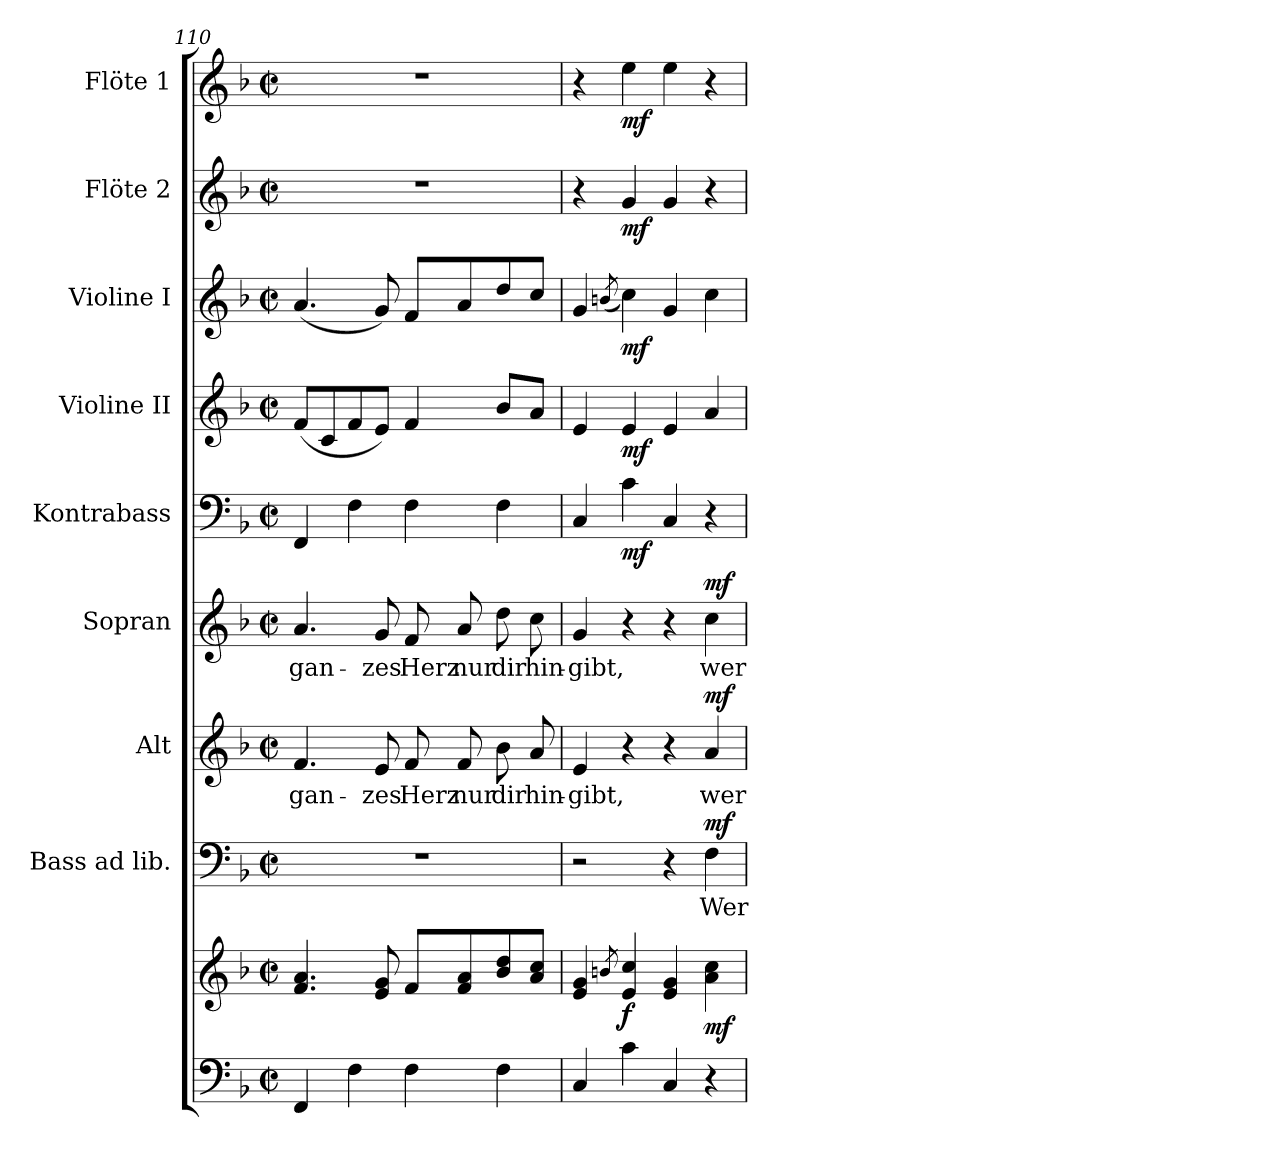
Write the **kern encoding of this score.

**kern	**kern	**dynam	**kern	**text	**dynam	**kern	**text	**dynam	**kern	**text	**dynam	**kern	**dynam	**kern	**dynam	**kern	**dynam	**kern	**dynam	**kern	**dynam
*part9	*part9	*part9	*part8	*part8	*part8	*part7	*part7	*part7	*part6	*part6	*part6	*part5	*part5	*part4	*part4	*part3	*part3	*part2	*part2	*part1	*part1
*staff10	*staff9	*staff9/10	*staff8	*staff8	*staff8	*staff7	*staff7	*staff7	*staff6	*staff6	*staff6	*staff5	*staff5	*staff4	*staff4	*staff3	*staff3	*staff2	*staff2	*staff1	*staff1
*	*	*	*I"Bass ad lib.	*	*	*I"Alt	*	*	*I"Sopran	*	*	*I"Kontrabass	*	*I"Violine II	*	*I"Violine I	*	*I"Flöte 2	*	*I"Flöte 1	*
*	*	*	*I'B.	*	*	*I'A.	*	*	*I'S.	*	*	*I'Kb.	*	*I'Vl. II	*	*I'Vl. I	*	*I'Fl. 2	*	*I'Fl. 1	*
*clefF4	*clefG2	*	*clefF4	*	*	*clefG2	*	*	*clefG2	*	*	*clefF4	*	*clefG2	*	*clefG2	*	*clefG2	*	*clefG2	*
*	*	*	*	*	*	*	*	*	*	*	*	*ITrd7c12	*	*	*	*	*	*	*	*	*
*k[b-]	*k[b-]	*	*k[b-]	*	*	*k[b-]	*	*	*k[b-]	*	*	*k[b-]	*	*k[b-]	*	*k[b-]	*	*k[b-]	*	*k[b-]	*
*F:	*F:	*	*F:	*	*	*F:	*	*	*F:	*	*	*F:	*	*F:	*	*F:	*	*F:	*	*F:	*
*M2/2	*M2/2	*	*M2/2	*	*	*M2/2	*	*	*M2/2	*	*	*M2/2	*	*M2/2	*	*M2/2	*	*M2/2	*	*M2/2	*
*met(c|)	*met(c|)	*	*met(c|)	*	*	*met(c|)	*	*	*met(c|)	*	*	*met(c|)	*	*met(c|)	*	*met(c|)	*	*met(c|)	*	*met(c|)	*
=110	=110	=110	=110	=110	=110	=110	=110	=110	=110	=110	=110	=110	=110	=110	=110	=110	=110	=110	=110	=110	=110
!	!	!	!	!	!	!	!LO:LY:b	!	!	!LO:LY:b	!	!	!	!	!	!	!	!	!	!	!
4FF/	4.f/ 4.a/	.	1r	.	.	4.f/	gan-	.	4.a/	gan-	.	4FFF/	.	(<8f/L	.	(<4.a/	.	1r	.	1r	.
.	.	.	.	.	.	.	.	.	.	.	.	.	.	8c/	.	.	.	.	.	.	.
4F\	.	.	.	.	.	.	.	.	.	.	.	4FF\	.	8f/	.	.	.	.	.	.	.
!	!	!	!	!	!	!	!LO:LY:b	!	!	!LO:LY:b	!	!	!	!	!	!	!	!	!	!	!
.	8e/ 8g/	.	.	.	.	8e/	-zes	.	8g/	-zes	.	.	.	8e/J)	.	8g/)	.	.	.	.	.
!	!	!	!	!	!	!	!LO:LY:b	!	!	!LO:LY:b	!	!	!	!	!	!	!	!	!	!	!
4F\	8f/L	.	.	.	.	8f/	Herz	.	8f/	Herz	.	4FF\	.	4f/	.	8f/L	.	.	.	.	.
!	!	!	!	!	!	!	!LO:LY:b	!	!	!LO:LY:b	!	!	!	!	!	!	!	!	!	!	!
.	8f/ 8a/	.	.	.	.	8f/	nur	.	8a/	nur	.	.	.	.	.	8a/	.	.	.	.	.
!	!	!	!	!	!	!	!LO:LY:b	!	!	!LO:LY:b	!	!	!	!	!	!	!	!	!	!	!
4F\	8b-/ 8dd/	.	.	.	.	8b-\	dir	.	8dd\	dir	.	4FF\	.	8b-/L	.	8dd/	.	.	.	.	.
!	!	!	!	!	!	!	!LO:LY:b	!	!	!LO:LY:b	!	!	!	!	!	!	!	!	!	!	!
.	8a/ 8cc/J	.	.	.	.	8a/	hin-	.	8cc\	hin-	.	.	.	8a/J	.	8cc/J	.	.	.	.	.
!!LO:PB:g=z
=111	=111	=111	=111	=111	=111	=111	=111	=111	=111	=111	=111	=111	=111	=111	=111	=111	=111	=111	=111	=111	=111
!	!	!	!	!	!	!	!LO:LY:b	!	!	!LO:LY:b	!	!	!	!	!	!	!	!	!	!	!
4C/	4e/ 4g/	.	2r	.	.	4e/	-gibt,	.	4g/	-gibt,	.	4CC/	.	4e/	.	4g/	.	4r	.	4r	.
.	8qbn/	.	.	.	.	.	.	.	.	.	.	.	.	.	.	(<8qbn/	.	.	.	.	.
!	!	!LO:DY:b	!	!	!	!	!	!	!	!	!	!	!LO:DY:b	!	!LO:DY:b	!	!LO:DY:b	!	!LO:DY:b	!	!LO:DY:b
4c\	4e/ 4cc/	f	.	.	.	4r	.	.	4r	.	.	4C\	mf	4e/	mf	4cc\)	mf	4g/	mf	4ee\	mf
4C/	4e/ 4g/	.	4r	.	.	4r	.	.	4r	.	.	4CC/	.	4e/	.	4g/	.	4g/	.	4ee\	.
!	!	!LO:DY:b	!	!LO:LY:b	!LO:DY:a	!	!LO:LY:b	!LO:DY:a	!	!LO:LY:b	!LO:DY:a	!	!	!	!	!	!	!	!	!	!
4r	4a\ 4cc\	mf	4F\	Wer	mf	4a/	wer	mf	4cc\	wer	mf	4r	.	4a/	.	4cc\	.	4r	.	4r	.
=	=	=	=	=	=	=	=	=	=	=	=	=	=	=	=	=	=	=	=	=	=
*-	*-	*-	*-	*-	*-	*-	*-	*-	*-	*-	*-	*-	*-	*-	*-	*-	*-	*-	*-	*-	*-
